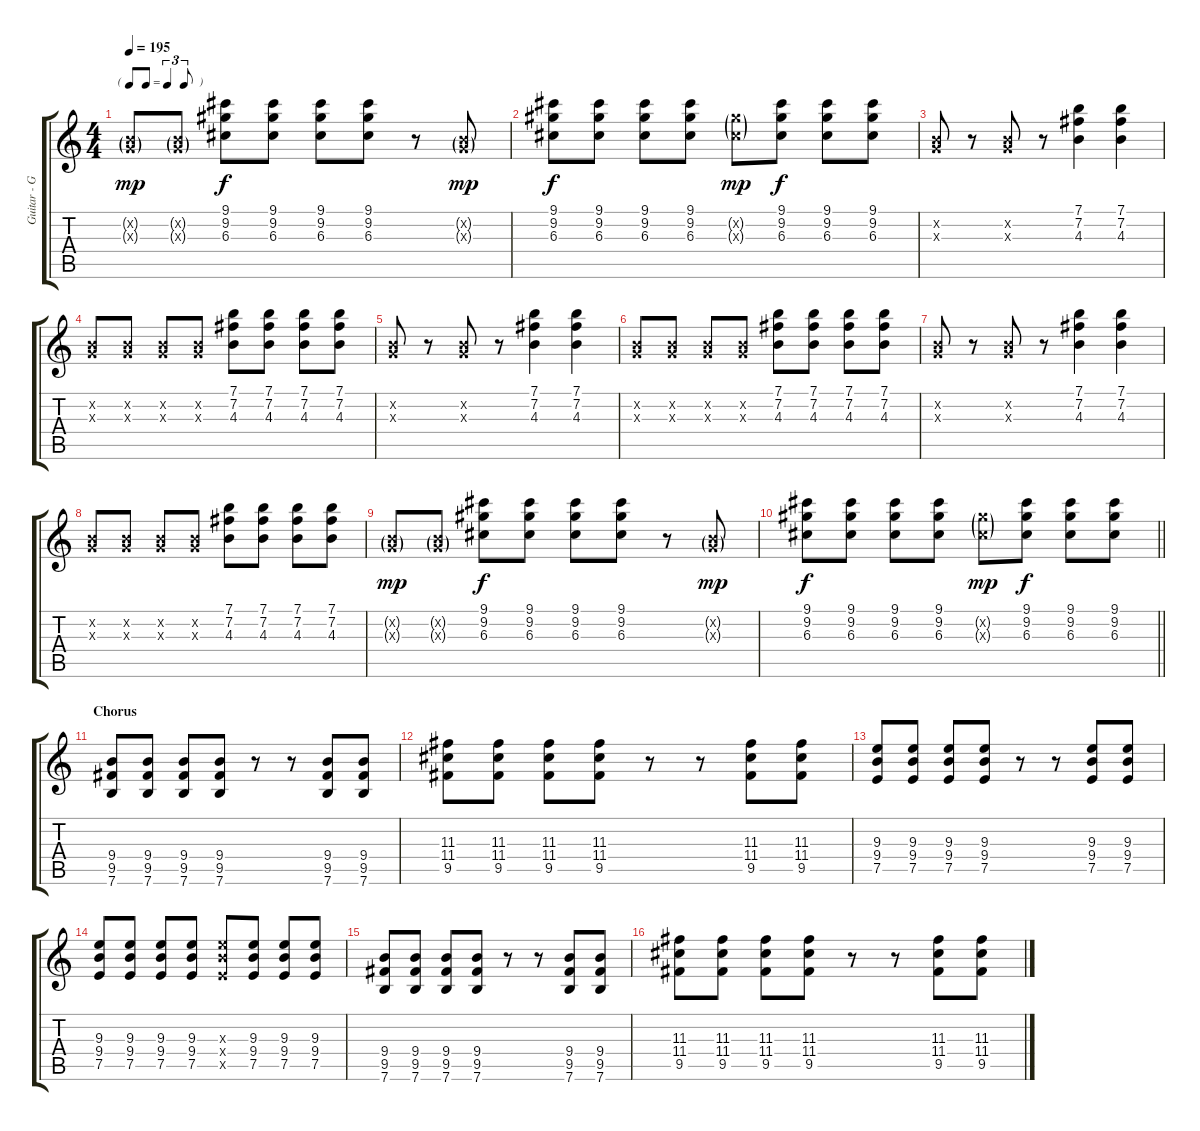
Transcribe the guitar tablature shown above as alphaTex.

\track ("Guitar - Greg" "Guitar - G") {instrument electricguitarclean}
\staff {score tabs}
\tuning (E4 B3 G3 D3 A2 E2) {hide}
\ts (4 4)
\tf triplet8th
\tempo 195
\clef g2
\ks c
(0.2{g x} 0.3{g x}).8{dy mp} (0.2{g x} 0.3{g x}).8 (9.1 9.2 6.3).8{dy f} (9.1 9.2 6.3).8 (9.1 9.2 6.3).8 (9.1 9.2 6.3).8 r.8 (0.2{g x} 0.3{g x}).8{dy mp} |
(9.1 9.2 6.3).8{dy f} (9.1 9.2 6.3).8 (9.1 9.2 6.3).8 (9.1 9.2 6.3).8 (9.2{g x} 6.3{g x}).8{dy mp} (9.1 9.2 6.3).8{dy f} (9.1 9.2 6.3).8 (9.1 9.2 6.3).8 |
(0.2{x} 0.3{x}).8 r.8 (0.2{x} 0.3{x}).8 r.8 (7.1 7.2 4.3).4 (7.1 7.2 4.3).4 |
(0.2{x} 0.3{x}).8 (0.2{x} 0.3{x}).8 (0.2{x} 0.3{x}).8 (0.2{x} 0.3{x}).8 (7.1 7.2 4.3).8 (7.1 7.2 4.3).8 (7.1 7.2 4.3).8 (7.1 7.2 4.3).8 |
(0.2{x} 0.3{x}).8 r.8 (0.2{x} 0.3{x}).8 r.8 (7.1 7.2 4.3).4 (7.1 7.2 4.3).4 |
(0.2{x} 0.3{x}).8 (0.2{x} 0.3{x}).8 (0.2{x} 0.3{x}).8 (0.2{x} 0.3{x}).8 (7.1 7.2 4.3).8 (7.1 7.2 4.3).8 (7.1 7.2 4.3).8 (7.1 7.2 4.3).8 |
(0.2{x} 0.3{x}).8 r.8 (0.2{x} 0.3{x}).8 r.8 (7.1 7.2 4.3).4 (7.1 7.2 4.3).4 |
(0.2{x} 0.3{x}).8 (0.2{x} 0.3{x}).8 (0.2{x} 0.3{x}).8 (0.2{x} 0.3{x}).8 (7.1 7.2 4.3).8 (7.1 7.2 4.3).8 (7.1 7.2 4.3).8 (7.1 7.2 4.3).8 |
(0.2{g x} 0.3{g x}).8{dy mp} (0.2{g x} 0.3{g x}).8 (9.1 9.2 6.3).8{dy f} (9.1 9.2 6.3).8 (9.1 9.2 6.3).8 (9.1 9.2 6.3).8 r.8 (0.2{g x} 0.3{g x}).8{dy mp} |
\barLineRight lightlight
(9.1 9.2 6.3).8{dy f} (9.1 9.2 6.3).8 (9.1 9.2 6.3).8 (9.1 9.2 6.3).8 (9.2{g x} 6.3{g x}).8{dy mp} (9.1 9.2 6.3).8{dy f} (9.1 9.2 6.3).8 (9.1 9.2 6.3).8 |
\section ("" "Chorus")
(9.4 9.5 7.6).8 (9.4 9.5 7.6).8 (9.4 9.5 7.6).8 (9.4 9.5 7.6).8 r.8 r.8 (9.4 9.5 7.6).8 (9.4 9.5 7.6).8 |
(11.3 11.4 9.5).8 (11.3 11.4 9.5).8 (11.3 11.4 9.5).8 (11.3 11.4 9.5).8 r.8 r.8 (11.3 11.4 9.5).8 (11.3 11.4 9.5).8 |
(9.3 9.4 7.5).8 (9.3 9.4 7.5).8 (9.3 9.4 7.5).8 (9.3 9.4 7.5).8 r.8 r.8 (9.3 9.4 7.5).8 (9.3 9.4 7.5).8 |
(9.3 9.4 7.5).8 (9.3 9.4 7.5).8 (9.3 9.4 7.5).8 (9.3 9.4 7.5).8 (9.3{x} 9.4{x} 7.5{x}).8 (9.3 9.4 7.5).8 (9.3 9.4 7.5).8 (9.3 9.4 7.5).8 |
(9.4 9.5 7.6).8 (9.4 9.5 7.6).8 (9.4 9.5 7.6).8 (9.4 9.5 7.6).8 r.8 r.8 (9.4 9.5 7.6).8 (9.4 9.5 7.6).8 |
(11.3 11.4 9.5).8 (11.3 11.4 9.5).8 (11.3 11.4 9.5).8 (11.3 11.4 9.5).8 r.8 r.8 (11.3 11.4 9.5).8 (11.3 11.4 9.5).8
